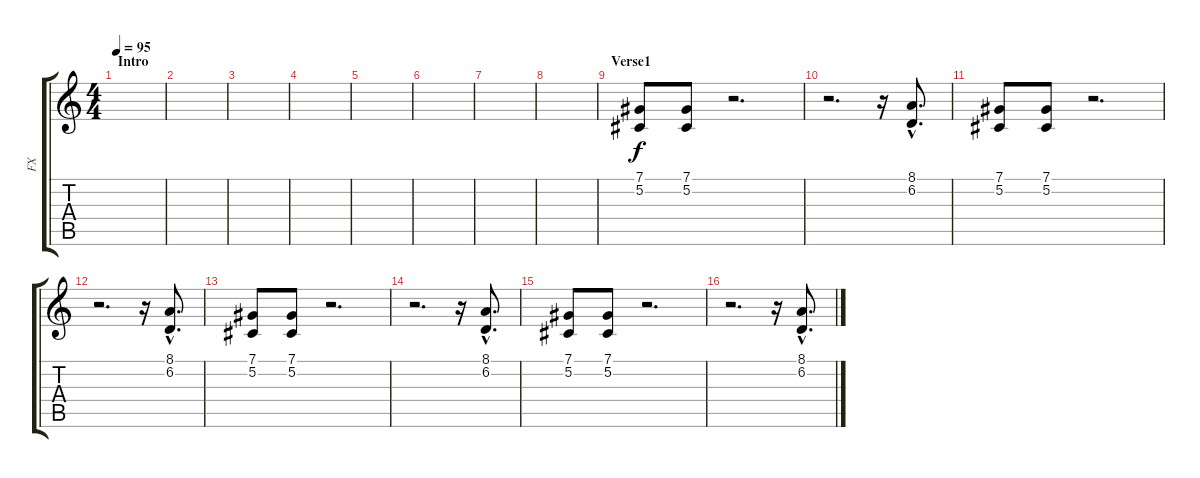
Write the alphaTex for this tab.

\track ("FX" "FX") {instrument orchestrahit}
\staff {score tabs}
\tuning (Db4 Ab3 E3 B2 Gb2 Db2) {hide}
\ts (4 4)
\section ("" "Intro")
\tempo 95
\clef g2
\ks c
|
|
|
|
|
|
|
|
\section ("" "Verse1")
(7.1 5.2).8 (7.1 5.2).8 r.2{d} |
r.2{d} r.16 (8.1{hac} 6.2{hac}).8{d} |
(7.1 5.2).8 (7.1 5.2).8 r.2{d} |
r.2{d} r.16 (8.1{hac} 6.2{hac}).8{d} |
(7.1 5.2).8 (7.1 5.2).8 r.2{d} |
r.2{d} r.16 (8.1{hac} 6.2{hac}).8{d} |
(7.1 5.2).8 (7.1 5.2).8 r.2{d} |
r.2{d} r.16 (8.1{hac} 6.2{hac}).8{d}
